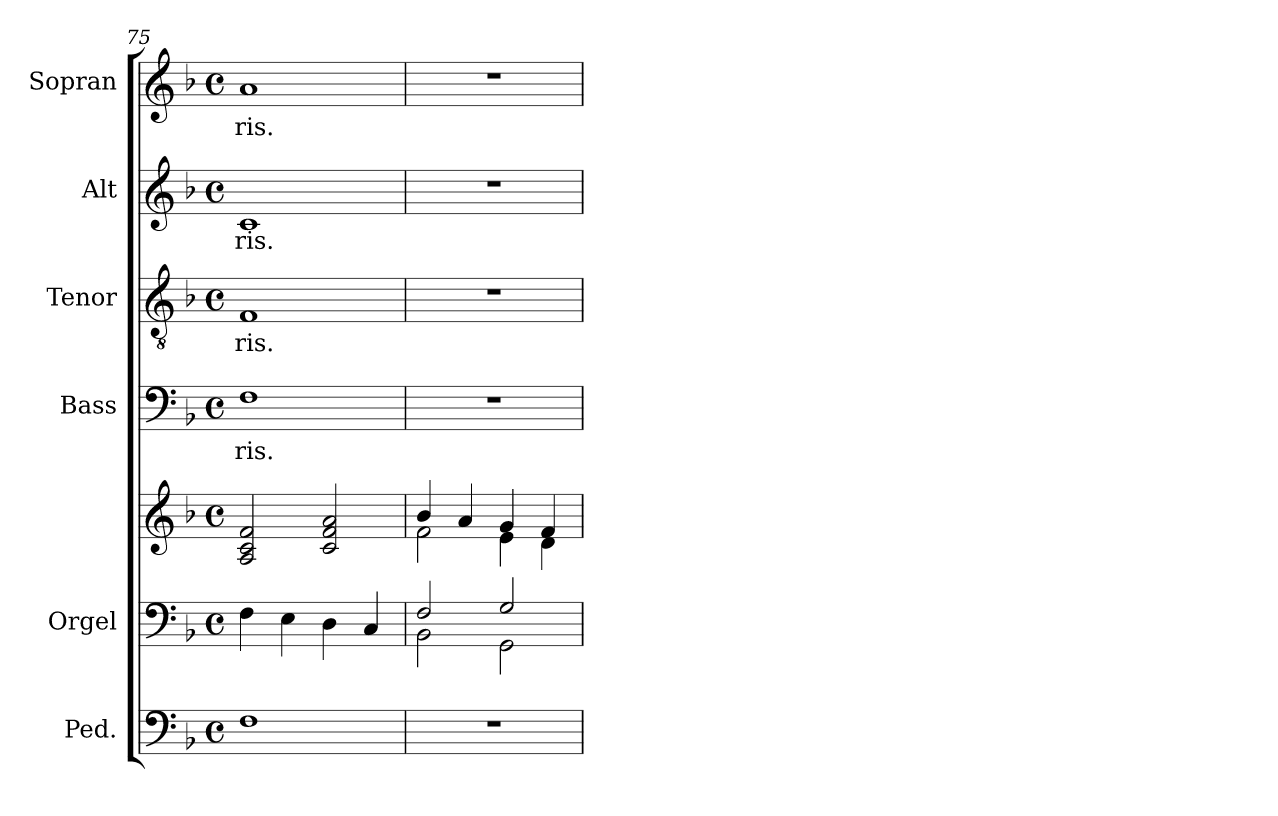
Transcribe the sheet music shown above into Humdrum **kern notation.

**kern	**kern	**kern	**kern	**text	**kern	**text	**kern	**text	**kern	**text
*part6	*part5	*part5	*part4	*part4	*part3	*part3	*part2	*part2	*part1	*part1
*staff7	*staff6	*staff5	*staff4	*staff4	*staff3	*staff3	*staff2	*staff2	*staff1	*staff1
*I"Ped.	*I"Orgel	*	*I"Bass	*	*I"Tenor	*	*I"Alt	*	*I"Sopran	*
*	*I'Org.	*	*I'B.	*	*I'T.	*	*I'A.	*	*I'S.	*
*clefF4	*clefF4	*clefG2	*clefF4	*	*clefGv2	*	*clefG2	*	*clefG2	*
*ITrd7c12	*	*	*	*	*	*	*	*	*	*
*k[b-]	*k[b-]	*k[b-]	*k[b-]	*	*k[b-]	*	*k[b-]	*	*k[b-]	*
*F:	*F:	*F:	*F:	*	*F:	*	*F:	*	*F:	*
*M4/4	*M4/4	*M4/4	*M4/4	*	*M4/4	*	*M4/4	*	*M4/4	*
*met(c)	*met(c)	*met(c)	*met(c)	*	*met(c)	*	*met(c)	*	*met(c)	*
=75	=75	=75	=75	=75	=75	=75	=75	=75	=75	=75
!	!	!	!	!LO:LY:b	!	!LO:LY:b	!	!LO:LY:b	!	!LO:LY:b
1FF	4F\	2A/ 2c/ 2f/	1F	-ris.	1F	-ris.	1c	-ris.	1a	-ris.
.	4E\	.	.	.	.	.	.	.	.	.
.	4D\	2c/ 2f/ 2a/	.	.	.	.	.	.	.	.
.	4C/	.	.	.	.	.	.	.	.	.
!!LO:LB:g=z
=76	=76	=76	=76	=76	=76	=76	=76	=76	=76	=76
*	*^	*^	*	*	*	*	*	*	*	*
1r	2F/	2BB-\	4b-/	2f\	1r	.	1r	.	1r	.	1r	.
.	.	.	4a/	.	.	.	.	.	.	.	.	.
.	2G/	2GG\	4g/	4e\	.	.	.	.	.	.	.	.
.	.	.	4f/	4d\	.	.	.	.	.	.	.	.
*	*v	*v	*	*	*	*	*	*	*	*	*	*
*	*	*v	*v	*	*	*	*	*	*	*	*
=	=	=	=	=	=	=	=	=	=	=
*-	*-	*-	*-	*-	*-	*-	*-	*-	*-	*-
